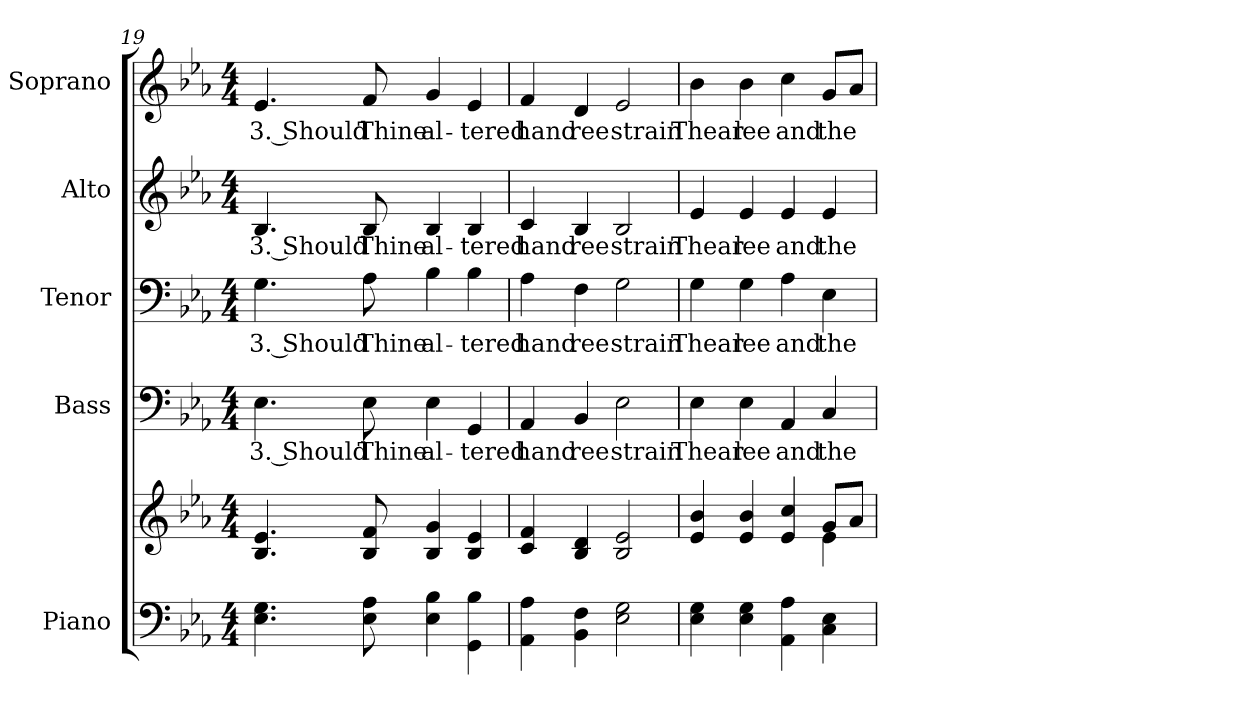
**kern	**kern	**kern	**text	**kern	**text	**kern	**text	**kern	**text
*part5	*part5	*part4	*part4	*part3	*part3	*part2	*part2	*part1	*part1
*staff6	*staff5	*staff4	*staff4	*staff3	*staff3	*staff2	*staff2	*staff1	*staff1
*I"Piano	*	*I"Bass	*	*I"Tenor	*	*I"Alto	*	*I"Soprano	*
*I'Pno.	*	*I'B.	*	*I'T.	*	*I'A.	*	*I'S.	*
!!LO:PB:g=z
*clefF4	*clefG2	*clefF4	*	*clefF4	*	*clefG2	*	*clefG2	*
*k[b-e-a-]	*k[b-e-a-]	*k[b-e-a-]	*	*k[b-e-a-]	*	*k[b-e-a-]	*	*k[b-e-a-]	*
*E-:	*E-:	*E-:	*	*E-:	*	*E-:	*	*E-:	*
*M4/4	*M4/4	*M4/4	*	*M4/4	*	*M4/4	*	*M4/4	*
=19	=19	=19	=19	=19	=19	=19	=19	=19	=19
!	!	!	!LO:LY:b:color=#000000	!	!	!	!	!	!
!	!	!	!	!	!LO:LY:b:color=#000000	!	!	!	!
!	!	!	!	!	!	!	!LO:LY:b:color=#000000	!	!
!	!	!	!	!	!	!	!	!	!LO:LY:b:color=#000000
4.E-i\ 4.Gi	4.B-i/ 4.e-i	4.E-i\	3. Should	4.Gi\	3. Should	4.B-i/	3. Should	4.e-i/	3. Should
!	!	!	!LO:LY:b:color=#000000	!	!	!	!	!	!
!	!	!	!	!	!LO:LY:b:color=#000000	!	!	!	!
!	!	!	!	!	!	!	!LO:LY:b:color=#000000	!	!
!	!	!	!	!	!	!	!	!	!LO:LY:b:color=#000000
8E-i\ 8A-i	8B-i/ 8fi	8E-i\	Thine	8A-i\	Thine	8B-i/	Thine	8fi/	Thine
!	!	!	!LO:LY:b:color=#000000	!	!	!	!	!	!
!	!	!	!	!	!LO:LY:b:color=#000000	!	!	!	!
!	!	!	!	!	!	!	!LO:LY:b:color=#000000	!	!
!	!	!	!	!	!	!	!	!	!LO:LY:b:color=#000000
4E-i\ 4B-i	4B-i/ 4gi	4E-i\	al-	4B-i\	al-	4B-i/	al-	4gi/	al-
!	!	!	!LO:LY:b:color=#000000	!	!	!	!	!	!
!	!	!	!	!	!LO:LY:b:color=#000000	!	!	!	!
!	!	!	!	!	!	!	!LO:LY:b:color=#000000	!	!
!	!	!	!	!	!	!	!	!	!LO:LY:b:color=#000000
4GGi\ 4B-i	4B-i/ 4e-i	4GGi/	-tered	4B-i\	-tered	4B-i/	-tered	4e-i/	-tered
=20	=20	=20	=20	=20	=20	=20	=20	=20	=20
!	!	!	!LO:LY:b:color=#000000	!	!	!	!	!	!
!	!	!	!	!	!LO:LY:b:color=#000000	!	!	!	!
!	!	!	!	!	!	!	!LO:LY:b:color=#000000	!	!
!	!	!	!	!	!	!	!	!	!LO:LY:b:color=#000000
4AA-i\ 4A-i	4ci/ 4fi	4AA-i/	hand	4A-i\	hand	4ci/	hand	4fi/	hand
!	!	!	!LO:LY:b:color=#000000	!	!	!	!	!	!
!	!	!	!	!	!LO:LY:b:color=#000000	!	!	!	!
!	!	!	!	!	!	!	!LO:LY:b:color=#000000	!	!
!	!	!	!	!	!	!	!	!	!LO:LY:b:color=#000000
4BB-i\ 4Fi	4B-i/ 4di	4BB-i/	ree	4Fi\	ree	4B-i/	ree	4di/	ree
!	!	!	!LO:LY:b:color=#000000	!	!	!	!	!	!
!	!	!	!	!	!LO:LY:b:color=#000000	!	!	!	!
!	!	!	!	!	!	!	!LO:LY:b:color=#000000	!	!
!	!	!	!	!	!	!	!	!	!LO:LY:b:color=#000000
2E-i\ 2Gi	2B-i/ 2e-i	2E-i\	strain	2Gi\	strain	2B-i/	strain	2e-i/	strain
!!LO:PB:g=z
=21	=21	=21	=21	=21	=21	=21	=21	=21	=21
*	*^	*	*	*	*	*	*	*	*
!	!	!	!	!LO:LY:b:color=#000000	!	!	!	!	!	!
!	!	!	!	!	!	!LO:LY:b:color=#000000	!	!	!	!
!	!	!	!	!	!	!	!	!LO:LY:b:color=#000000	!	!
!	!	!	!	!	!	!	!	!	!	!LO:LY:b:color=#000000
4E-i\ 4Gi	4e-i/ 4b-i	2ryy	4E-i\	Thear	4Gi\	Thear	4e-i/	Thear	4b-i\	Thear
!	!	!	!	!LO:LY:b:color=#000000	!	!	!	!	!	!
!	!	!	!	!	!	!LO:LY:b:color=#000000	!	!	!	!
!	!	!	!	!	!	!	!	!LO:LY:b:color=#000000	!	!
!	!	!	!	!	!	!	!	!	!	!LO:LY:b:color=#000000
4E-i\ 4Gi	4e-i/ 4b-i	.	4E-i\	lee	4Gi\	lee	4e-i/	lee	4b-i\	lee
!	!	!	!	!LO:LY:b:color=#000000	!	!	!	!	!	!
!	!	!	!	!	!	!LO:LY:b:color=#000000	!	!	!	!
!	!	!	!	!	!	!	!	!LO:LY:b:color=#000000	!	!
!	!	!	!	!	!	!	!	!	!	!LO:LY:b:color=#000000
4AA-i\ 4A-i	4e-i/ 4cci	4ryy	4AA-i/	and	4A-i\	and	4e-i/	and	4cci\	and
!	!	!	!	!LO:LY:b:color=#000000	!	!	!	!	!	!
!	!	!	!	!	!	!LO:LY:b:color=#000000	!	!	!	!
!	!	!	!	!	!	!	!	!LO:LY:b:color=#000000	!	!
!	!	!	!	!	!	!	!	!	!	!LO:LY:b:color=#000000
4Ci\ 4E-i	8gi/L	4e-i\	4Ci/	the	4E-i\	the	4e-i/	the	8gi/L	the
.	8a-i/J	.	.	.	.	.	.	.	8a-i/J	.
*	*v	*v	*	*	*	*	*	*	*	*
=	=	=	=	=	=	=	=	=	=
*-	*-	*-	*-	*-	*-	*-	*-	*-	*-
